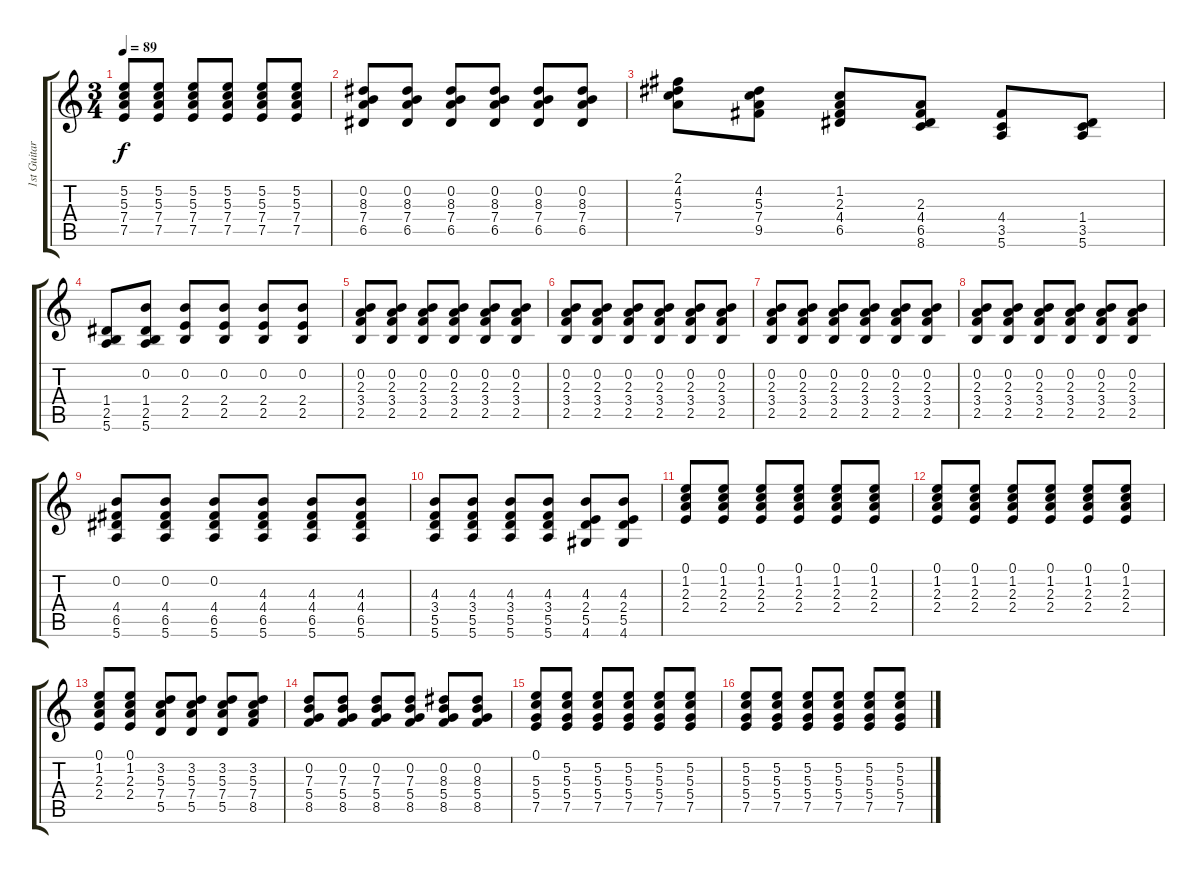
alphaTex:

\track ("1st Guitar" "1st Guitar") {instrument acousticguitarnylon}
\staff {score tabs}
\tuning (E4 B3 G3 D3 A2 E2) {hide}
\ts (3 4)
\tempo 89
\clef g2
\ks c
(5.2 5.3 7.4 7.5).8{dy f} (5.2 5.3 7.4 7.5).8 (5.2 5.3 7.4 7.5).8 (5.2 5.3 7.4 7.5).8 (5.2 5.3 7.4 7.5).8 (5.2 5.3 7.4 7.5).8 |
(0.2 8.3 7.4 6.5).8 (0.2 8.3 7.4 6.5).8 (0.2 8.3 7.4 6.5).8 (0.2 8.3 7.4 6.5).8 (0.2 8.3 7.4 6.5).8 (0.2 8.3 7.4 6.5).8 |
(2.1 4.2 5.3 7.4).8 (4.2 5.3 7.4 9.5).8 (1.2 2.3 4.4 6.5).8 (2.3 4.4 6.5 8.6).8 (4.4 3.5 5.6).8 (1.4 3.5 5.6).8 |
(1.4 2.5 5.6).8 (0.2 1.4 2.5 5.6).8 (0.2 2.4 2.5).8 (0.2 2.4 2.5).8 (0.2 2.4 2.5).8 (0.2 2.4 2.5).8 |
(0.2 2.3 3.4 2.5).8 (0.2 2.3 3.4 2.5).8 (0.2 2.3 3.4 2.5).8 (0.2 2.3 3.4 2.5).8 (0.2 2.3 3.4 2.5).8 (0.2 2.3 3.4 2.5).8 |
(0.2 2.3 3.4 2.5).8 (0.2 2.3 3.4 2.5).8 (0.2 2.3 3.4 2.5).8 (0.2 2.3 3.4 2.5).8 (0.2 2.3 3.4 2.5).8 (0.2 2.3 3.4 2.5).8 |
(0.2 2.3 3.4 2.5).8 (0.2 2.3 3.4 2.5).8 (0.2 2.3 3.4 2.5).8 (0.2 2.3 3.4 2.5).8 (0.2 2.3 3.4 2.5).8 (0.2 2.3 3.4 2.5).8 |
(0.2 2.3 3.4 2.5).8 (0.2 2.3 3.4 2.5).8 (0.2 2.3 3.4 2.5).8 (0.2 2.3 3.4 2.5).8 (0.2 2.3 3.4 2.5).8 (0.2 2.3 3.4 2.5).8 |
(0.2 4.4 6.5 5.6).8 (0.2 4.4 6.5 5.6).8 (0.2 4.4 6.5 5.6).8 (4.3 4.4 6.5 5.6).8 (4.3 4.4 6.5 5.6).8 (4.3 4.4 6.5 5.6).8 |
(4.3 3.4 5.5 5.6).8 (4.3 3.4 5.5 5.6).8 (4.3 3.4 5.5 5.6).8 (4.3 3.4 5.5 5.6).8 (4.3 2.4 5.5 4.6).8 (4.3 2.4 5.5 4.6).8 |
(0.1 1.2 2.3 2.4).8 (0.1 1.2 2.3 2.4).8 (0.1 1.2 2.3 2.4).8 (0.1 1.2 2.3 2.4).8 (0.1 1.2 2.3 2.4).8 (0.1 1.2 2.3 2.4).8 |
(0.1 1.2 2.3 2.4).8 (0.1 1.2 2.3 2.4).8 (0.1 1.2 2.3 2.4).8 (0.1 1.2 2.3 2.4).8 (0.1 1.2 2.3 2.4).8 (0.1 1.2 2.3 2.4).8 |
(0.1 1.2 2.3 2.4).8 (0.1 1.2 2.3 2.4).8 (3.2 5.3 7.4 5.5).8 (3.2 5.3 7.4 5.5).8 (3.2 5.3 7.4 5.5).8 (3.2 5.3 7.4 8.5).8 |
(0.2 7.3 5.4 8.5).8 (0.2 7.3 5.4 8.5).8 (0.2 7.3 5.4 8.5).8 (0.2 7.3 5.4 8.5).8 (0.2 8.3 5.4 8.5).8 (0.2 8.3 5.4 8.5).8 |
(0.1 5.3 5.4 7.5).8 (5.2 5.3 5.4 7.5).8 (5.2 5.3 5.4 7.5).8 (5.2 5.3 5.4 7.5).8 (5.2 5.3 5.4 7.5).8 (5.2 5.3 5.4 7.5).8 |
(5.2 5.3 5.4 7.5).8 (5.2 5.3 5.4 7.5).8 (5.2 5.3 5.4 7.5).8 (5.2 5.3 5.4 7.5).8 (5.2 5.3 5.4 7.5).8 (5.2 5.3 5.4 7.5).8
